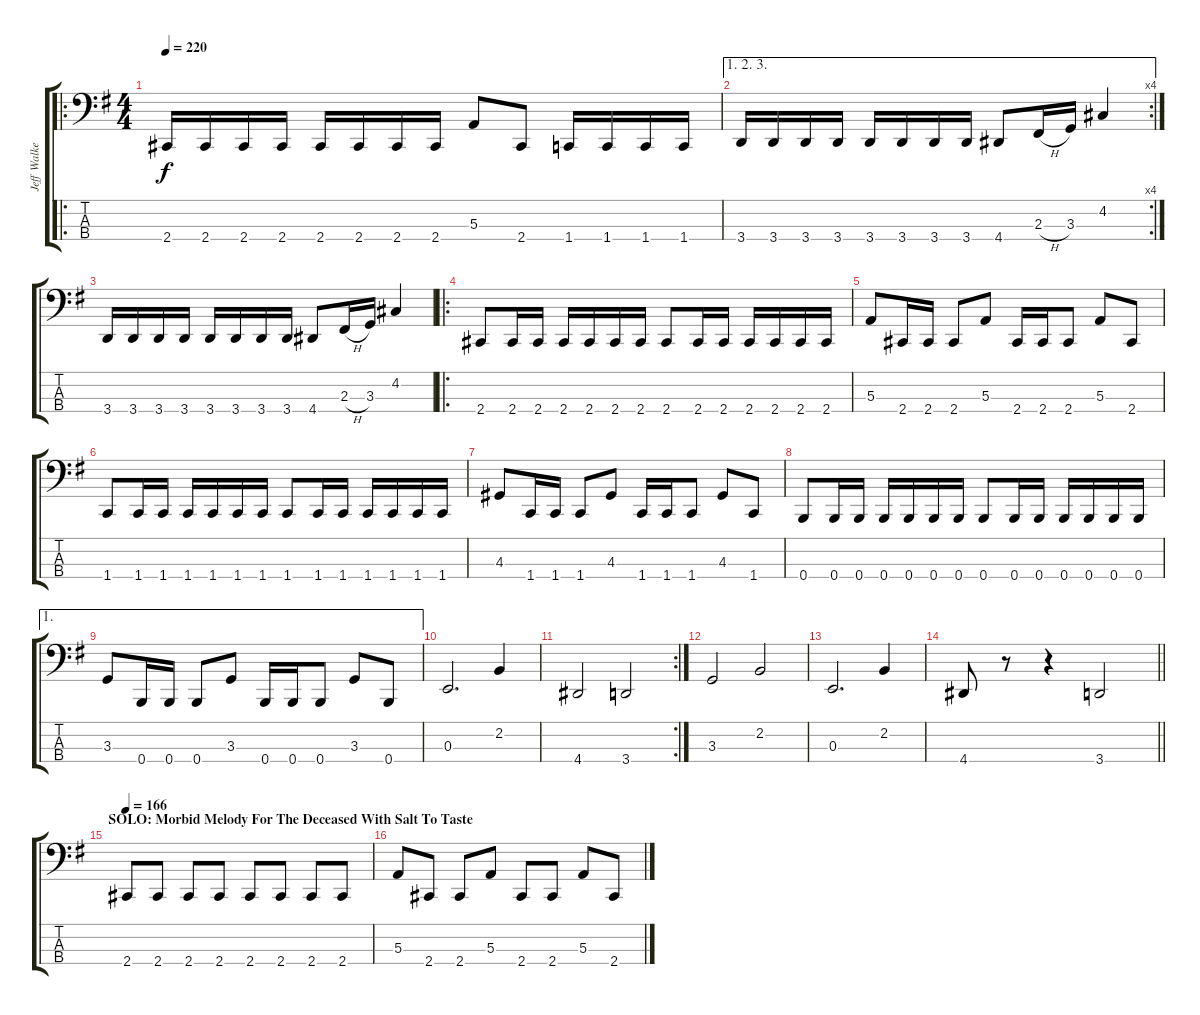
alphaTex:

\track ("Jeff Walker" "Jeff Walke") {instrument electricbasspick}
\staff {score tabs}
\tuning (D2 A1 E1 B0) {hide}
\ro
\ts (4 4)
\tempo 220
\clef f4
\ks g
2.4.16{dy f} 2.4.16 2.4.16 2.4.16 2.4.16 2.4.16 2.4.16 2.4.16 5.3.8 2.4.8 1.4.16 1.4.16 1.4.16 1.4.16 |
\ae (1 2 3)
\rc 4
3.4.16 3.4.16 3.4.16 3.4.16 3.4.16 3.4.16 3.4.16 3.4.16 4.4.8 2.3{h}.16 3.3.16 4.2.4 |
3.4.16 3.4.16 3.4.16 3.4.16 3.4.16 3.4.16 3.4.16 3.4.16 4.4.8 2.3{h}.16 3.3.16 4.2.4 |
\ro
2.4.8 2.4.16 2.4.16 2.4.16 2.4.16 2.4.16 2.4.16 2.4.8 2.4.16 2.4.16 2.4.16 2.4.16 2.4.16 2.4.16 |
5.3.8 2.4.16 2.4.16 2.4.8 5.3.8 2.4.16 2.4.16 2.4.8 5.3.8 2.4.8 |
1.4.8 1.4.16 1.4.16 1.4.16 1.4.16 1.4.16 1.4.16 1.4.8 1.4.16 1.4.16 1.4.16 1.4.16 1.4.16 1.4.16 |
4.3.8 1.4.16 1.4.16 1.4.8 4.3.8 1.4.16 1.4.16 1.4.8 4.3.8 1.4.8 |
0.4.8 0.4.16 0.4.16 0.4.16 0.4.16 0.4.16 0.4.16 0.4.8 0.4.16 0.4.16 0.4.16 0.4.16 0.4.16 0.4.16 |
\ae 1
3.3.8 0.4.16 0.4.16 0.4.8 3.3.8 0.4.16 0.4.16 0.4.8 3.3.8 0.4.8 |
0.3.2{d} 2.2.4 |
\rc 2
4.4.2 3.4.2 |
3.3.2 2.2.2 |
0.3.2{d} 2.2.4 |
\barLineRight lightlight
4.4.8 r.8 r.4 3.4.2 |
\section ("" "SOLO: Morbid Melody For The Deceased With Salt To Taste")
\tempo 166
2.4.8 2.4.8 2.4.8 2.4.8 2.4.8 2.4.8 2.4.8 2.4.8 |
5.3.8 2.4.8 2.4.8 5.3.8 2.4.8 2.4.8 5.3.8 2.4.8
